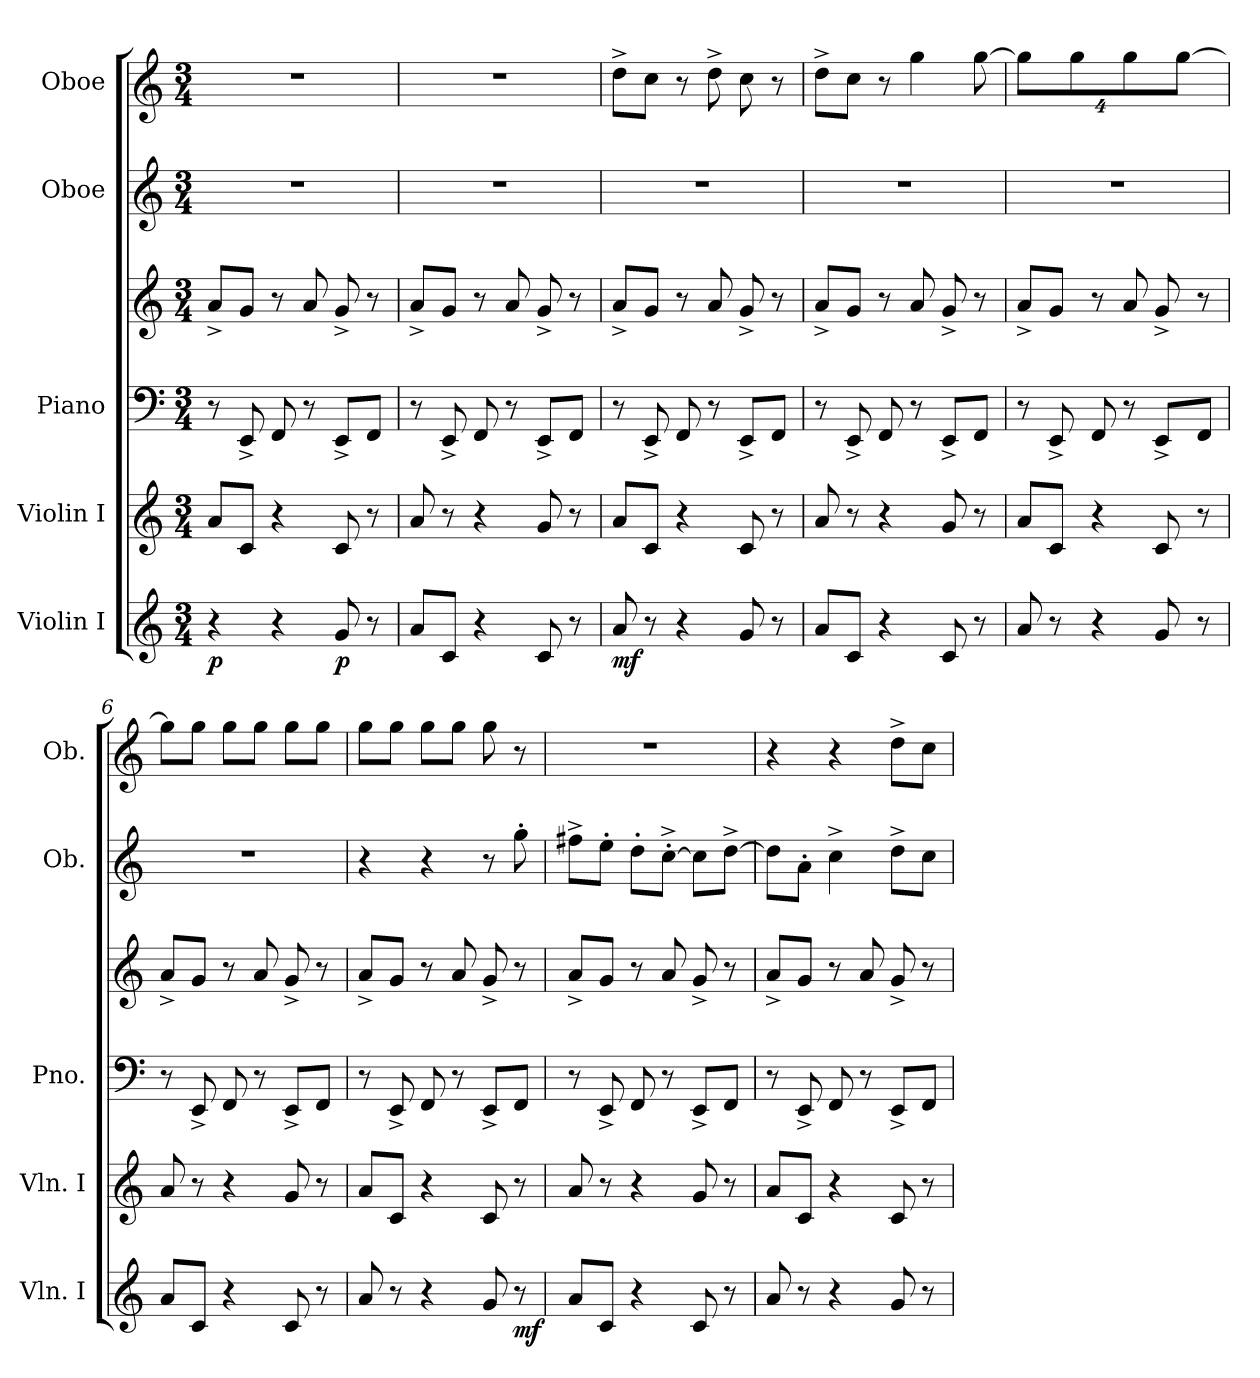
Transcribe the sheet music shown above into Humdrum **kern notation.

**kern	**dynam	**kern	**kern	**kern	**kern	**kern
*part5	*part5	*part4	*part3	*part3	*part2	*part1
*staff6	*staff6	*staff5	*staff4	*staff3	*staff2	*staff1
*I"Violin I	*	*I"Violin I	*I"Piano	*	*I"Oboe	*I"Oboe
*I'Vln. I	*	*I'Vln. I	*I'Pno.	*	*I'Ob.	*I'Ob.
*clefG2	*	*clefG2	*clefF4	*clefG2	*clefG2	*clefG2
*k[]	*	*k[]	*k[]	*k[]	*k[]	*k[]
*C:	*	*C:	*C:	*C:	*C:	*C:
*M3/4	*	*M3/4	*M3/4	*M3/4	*M3/4	*M3/4
=1	=1	=1	=1	=1	=1	=1
4r	p	8aL	8r	8a^L	2.r	2.r
.	.	8cJ	8EE^	8gJ	.	.
4r	.	4r	8FF	8r	.	.
.	.	.	8r	8a	.	.
8g	p	8c	8EE^L	8g^	.	.
8r	.	8r	8FFJ	8r	.	.
=2	=2	=2	=2	=2	=2	=2
8aL	.	8a	8r	8a^L	2.r	2.r
8cJ	.	8r	8EE^	8gJ	.	.
4r	.	4r	8FF	8r	.	.
.	.	.	8r	8a	.	.
8c	.	8g	8EE^L	8g^	.	.
8r	.	8r	8FFJ	8r	.	.
=3	=3	=3	=3	=3	=3	=3
8a	mf	8aL	8r	8a^L	2.r	8dd^L
8r	.	8cJ	8EE^	8gJ	.	8ccJ
4r	.	4r	8FF	8r	.	8r
.	.	.	8r	8a	.	8dd^
8g	.	8c	8EE^L	8g^	.	8cc
8r	.	8r	8FFJ	8r	.	8r
=4	=4	=4	=4	=4	=4	=4
8aL	.	8a	8r	8a^L	2.r	8dd^L
8cJ	.	8r	8EE^	8gJ	.	8ccJ
4r	.	4r	8FF	8r	.	8r
.	.	.	8r	8a	.	4gg
8c	.	8g	8EE^L	8g^	.	.
8r	.	8r	8FFJ	8r	.	[8gg
=5	=5	=5	=5	=5	=5	=5
8a	.	8aL	8r	8a^L	2.r	16%3ggL]
8r	.	8cJ	8EE^	8gJ	.	.
.	.	.	.	.	.	16%3gg
4r	.	4r	8FF	8r	.	.
.	.	.	8r	8a	.	16%3gg
8g	.	8c	8EE^L	8g^	.	.
.	.	.	.	.	.	[16%3ggJ
8r	.	8r	8FFJ	8r	.	.
=6	=6	=6	=6	=6	=6	=6
8aL	.	8a	8r	8a^L	2.r	8ggL]
8cJ	.	8r	8EE^	8gJ	.	8ggJ
4r	.	4r	8FF	8r	.	8ggL
.	.	.	8r	8a	.	8ggJ
8c	.	8g	8EE^L	8g^	.	8ggL
8r	.	8r	8FFJ	8r	.	8ggJ
=7	=7	=7	=7	=7	=7	=7
8a	.	8aL	8r	8a^L	4r	8ggL
8r	.	8cJ	8EE^	8gJ	.	8ggJ
4r	.	4r	8FF	8r	4r	8ggL
.	.	.	8r	8a	.	8ggJ
8g	.	8c	8EE^L	8g^	8r	8gg
8r	mf	8r	8FFJ	8r	8gg'	8r
=8	=8	=8	=8	=8	=8	=8
8aL	.	8a	8r	8a^L	8ff#X^L	2.r
8cJ	.	8r	8EE^	8gJ	8ee'J	.
4r	.	4r	8FF	8r	8dd'L	.
.	.	.	8r	8a	[8cc'^J	.
8c	.	8g	8EE^L	8g^	8ccL]	.
8r	.	8r	8FFJ	8r	[8dd^J	.
=9	=9	=9	=9	=9	=9	=9
8a	.	8aL	8r	8a^L	8ddL]	4r
8r	.	8cJ	8EE^	8gJ	8a'J	.
4r	.	4r	8FF	8r	4cc^	4r
.	.	.	8r	8a	.	.
8g	.	8c	8EE^L	8g^	8dd^L	8dd^L
8r	.	8r	8FFJ	8r	8ccJ	8ccJ
=	=	=	=	=	=	=
*-	*-	*-	*-	*-	*-	*-
